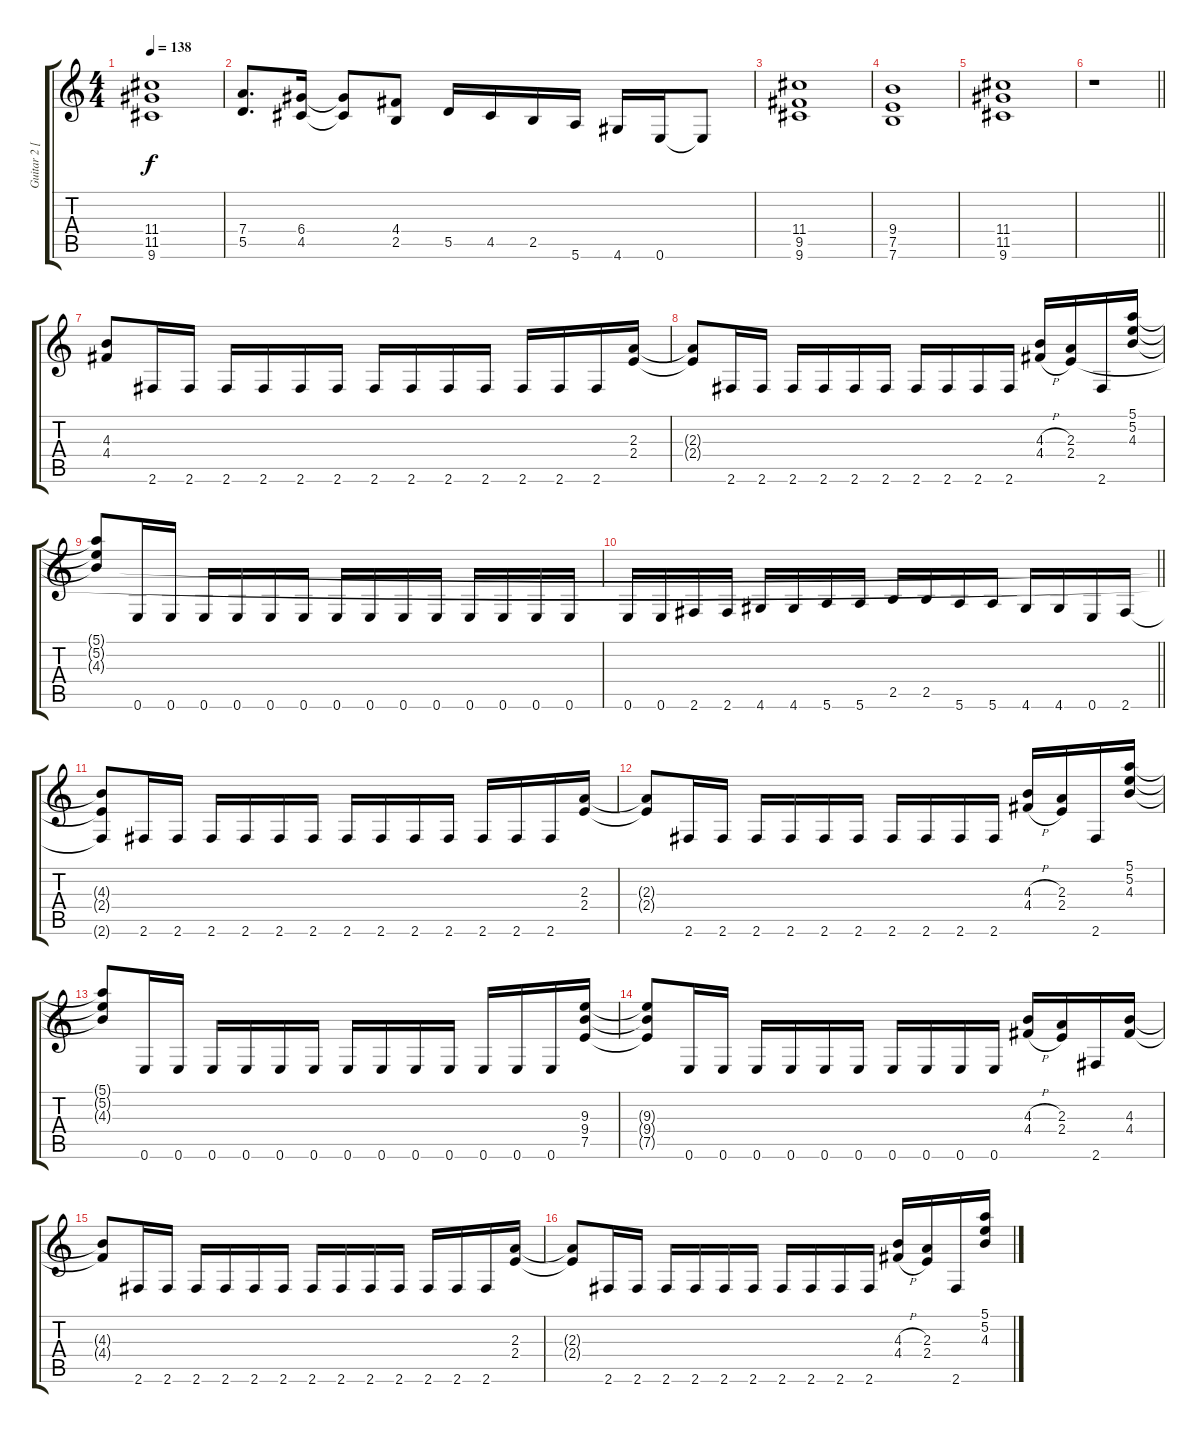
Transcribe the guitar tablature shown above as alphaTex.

\track ("Guitar 2 [Rhythm]" "Guitar 2 [") {instrument overdrivenguitar}
\staff {score tabs}
\tuning (E4 B3 G3 D3 A2 E2) {hide}
\ts (4 4)
\tempo 138
\clef g2
\ks c
(11.4 11.5 9.6).1{dy f} |
(7.4 5.5).8{d} (6.4 4.5).16 (6.4{t} 4.5{t}).8 (4.4 2.5).8 5.5.16 4.5.16 2.5.16 5.6.16 4.6.16 0.6.16 0.6{t}.8 |
(11.4 9.5 9.6).1 |
(9.4 7.5 7.6).1 |
(11.4 11.5 9.6).1 |
\barLineRight lightlight
r.1 |
(4.3 4.4).8 2.6.16 2.6.16 2.6.16 2.6.16 2.6.16 2.6.16 2.6.16 2.6.16 2.6.16 2.6.16 2.6.16 2.6.16 2.6.16 (2.3 2.4).16 |
(2.3{t} 2.4{t}).8 2.6.16 2.6.16 2.6.16 2.6.16 2.6.16 2.6.16 2.6.16 2.6.16 2.6.16 2.6.16 (4.3{h} 4.4{h}).16 (2.3 2.4).16 2.6.16 (5.1 5.2 4.3).16 |
(5.1{t} 5.2{t} 4.3{t}).8 0.6.16 0.6.16 0.6.16 0.6.16 0.6.16 0.6.16 0.6.16 0.6.16 0.6.16 0.6.16 0.6.16 0.6.16 0.6.16 0.6.16 |
\barLineRight lightlight
0.6.16 0.6.16 2.6.16 2.6.16 4.6.16 4.6.16 5.6.16 5.6.16 2.5.16 2.5.16 5.6.16 5.6.16 4.6.16 4.6.16 0.6.16 2.6.16 |
(4.3{t} 2.4{t} 2.6{t}).8 2.6.16 2.6.16 2.6.16 2.6.16 2.6.16 2.6.16 2.6.16 2.6.16 2.6.16 2.6.16 2.6.16 2.6.16 2.6.16 (2.3 2.4).16 |
(2.3{t} 2.4{t}).8 2.6.16 2.6.16 2.6.16 2.6.16 2.6.16 2.6.16 2.6.16 2.6.16 2.6.16 2.6.16 (4.3{h} 4.4{h}).16 (2.3 2.4).16 2.6.16 (5.1 5.2 4.3).16 |
(5.1{t} 5.2{t} 4.3{t}).8 0.6.16 0.6.16 0.6.16 0.6.16 0.6.16 0.6.16 0.6.16 0.6.16 0.6.16 0.6.16 0.6.16 0.6.16 0.6.16 (9.3 9.4 7.5).16 |
(9.3{t} 9.4{t} 7.5{t}).8 0.6.16 0.6.16 0.6.16 0.6.16 0.6.16 0.6.16 0.6.16 0.6.16 0.6.16 0.6.16 (4.3{h} 4.4{h}).16 (2.3 2.4).16 2.6.16 (4.3 4.4).16 |
(4.3{t} 4.4{t}).8 2.6.16 2.6.16 2.6.16 2.6.16 2.6.16 2.6.16 2.6.16 2.6.16 2.6.16 2.6.16 2.6.16 2.6.16 2.6.16 (2.3 2.4).16 |
(2.3{t} 2.4{t}).8 2.6.16 2.6.16 2.6.16 2.6.16 2.6.16 2.6.16 2.6.16 2.6.16 2.6.16 2.6.16 (4.3{h} 4.4{h}).16 (2.3 2.4).16 2.6.16 (5.1 5.2 4.3).16
